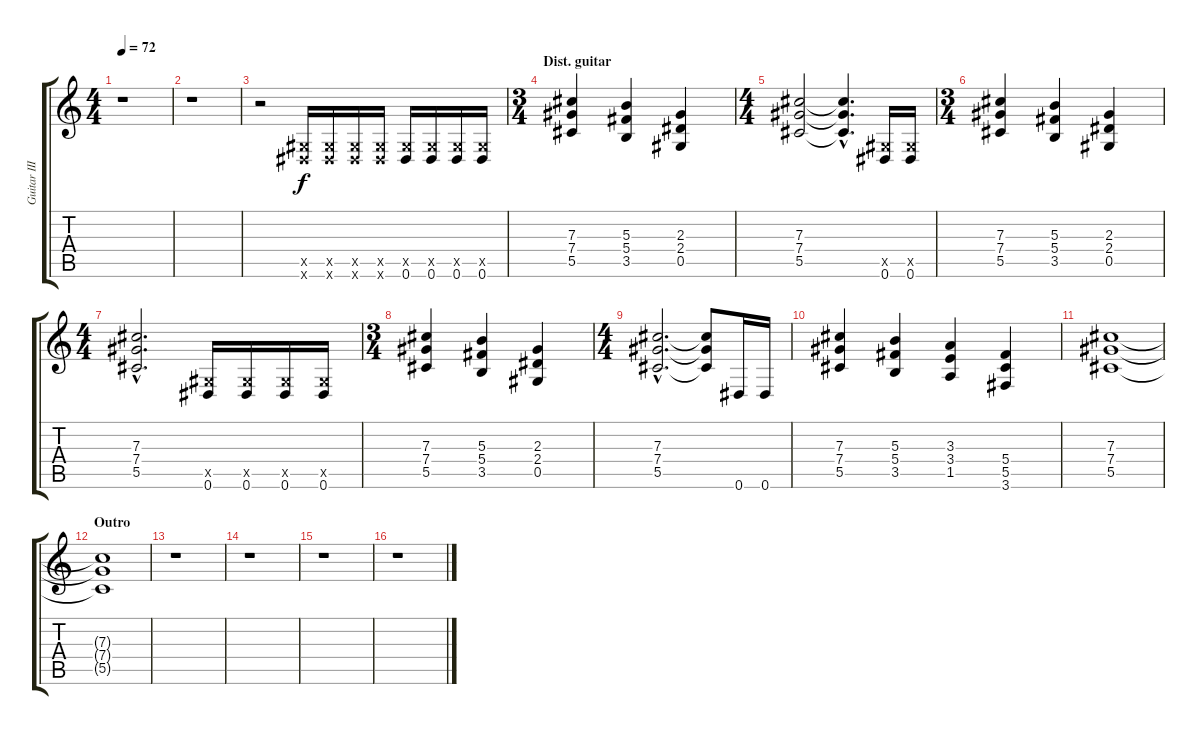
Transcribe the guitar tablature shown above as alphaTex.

\track ("Guitar III" "Guitar III") {instrument distortionguitar}
\staff {score tabs}
\tuning (Eb4 Bb3 Gb3 Db3 Ab2 Eb2) {hide}
\ts (4 4)
\tempo 72
\clef g2
\ks c
r.1{dy f} |
r.1 |
r.2 (0.5{x} 0.6{x}).16 (0.5{x} 0.6{x}).16 (0.5{x} 0.6{x}).16 (0.5{x} 0.6{x}).16 (0.5{x} 0.6).16 (0.5{x} 0.6).16 (0.5{x} 0.6).16 (0.5{x} 0.6).16 |
\ts (3 4)
\section ("" "Dist. guitar")
(7.3 7.4 5.5).4 (5.3 5.4 3.5).4 (2.3 2.4 0.5).4 |
\ts (4 4)
(7.3 7.4 5.5).2 (7.3{hac t} 7.4{hac t} 5.5{hac t}).4{d} (0.5{x} 0.6).16 (0.5{x} 0.6).16 |
\ts (3 4)
(7.3 7.4 5.5).4 (5.3 5.4 3.5).4 (2.3 2.4 0.5).4 |
\ts (4 4)
(7.3{hac} 7.4{hac} 5.5{hac}).2{d} (0.5{x} 0.6).16 (0.5{x} 0.6).16 (0.5{x} 0.6).16 (0.5{x} 0.6).16 |
\ts (3 4)
(7.3 7.4 5.5).4 (5.3 5.4 3.5).4 (2.3 2.4 0.5).4 |
\ts (4 4)
(7.3{hac} 7.4{hac} 5.5{hac}).2{d} (7.3{t} 7.4{t} 5.5{t}).8 0.6.16 0.6.16 |
(7.3 7.4 5.5).4 (5.3 5.4 3.5).4 (3.3 3.4 1.5).4 (5.4 5.5 3.6).4 |
(7.3 7.4 5.5).1{volume 8} |
\section ("" "Outro")
(7.3{t} 7.4{t} 5.5{t}).1 |
r.1 |
r.1 |
r.1 |
r.1
